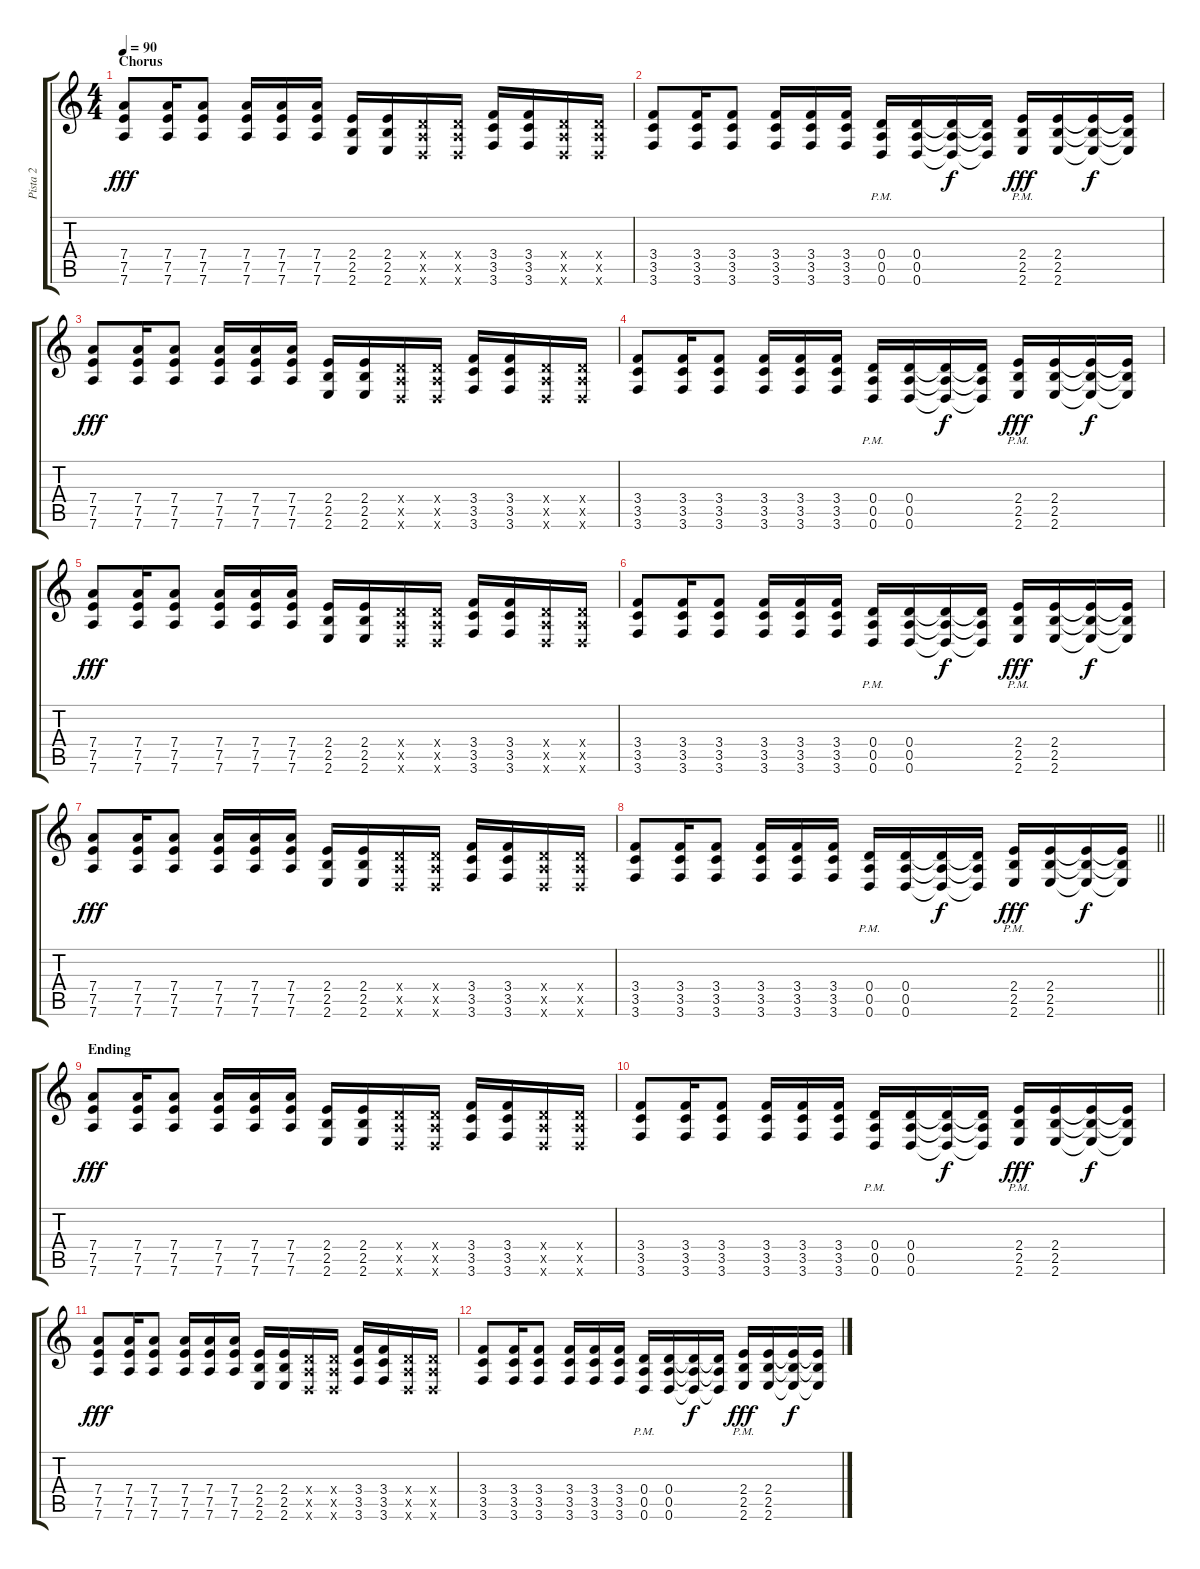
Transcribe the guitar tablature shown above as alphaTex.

\track ("Pista 2" "Pista 2") {instrument distortionguitar}
\staff {score tabs}
\tuning (E4 B3 G3 D3 A2 D2) {hide}
\ts (4 4)
\section ("" "Chorus")
\tempo 90
\clef g2
\ks c
(7.4 7.5 7.6).8{dy fff} (7.4 7.5 7.6).16 (7.4 7.5 7.6).8 (7.4 7.5 7.6).16 (7.4 7.5 7.6).16 (7.4 7.5 7.6).16 (2.4 2.5 2.6).16 (2.4 2.5 2.6).16 (0.4{x} 0.5{x} 0.6{x}).16 (0.4{x} 0.5{x} 0.6{x}).16 (3.4 3.5 3.6).16 (3.4 3.5 3.6).16 (0.4{x} 0.5{x} 0.6{x}).16 (0.4{x} 0.5{x} 0.6{x}).16 |
(3.4 3.5 3.6).8 (3.4 3.5 3.6).16 (3.4 3.5 3.6).8 (3.4 3.5 3.6).16 (3.4 3.5 3.6).16 (3.4 3.5 3.6).16 (0.4{pm} 0.5{pm} 0.6{pm}).16 (0.4 0.5 0.6).16 (0.4{t} 0.5{t} 0.6{t}).16{dy f} (0.4{t} 0.5{t} 0.6{t}).16 (2.4{pm} 2.5{pm} 2.6{pm}).16{dy fff} (2.4 2.5 2.6).16 (2.4{t} 2.5{t} 2.6{t}).16{dy f} (2.4{t} 2.5{t} 2.6{t}).16 |
(7.4 7.5 7.6).8{dy fff} (7.4 7.5 7.6).16 (7.4 7.5 7.6).8 (7.4 7.5 7.6).16 (7.4 7.5 7.6).16 (7.4 7.5 7.6).16 (2.4 2.5 2.6).16 (2.4 2.5 2.6).16 (0.4{x} 0.5{x} 0.6{x}).16 (0.4{x} 0.5{x} 0.6{x}).16 (3.4 3.5 3.6).16 (3.4 3.5 3.6).16 (0.4{x} 0.5{x} 0.6{x}).16 (0.4{x} 0.5{x} 0.6{x}).16 |
(3.4 3.5 3.6).8 (3.4 3.5 3.6).16 (3.4 3.5 3.6).8 (3.4 3.5 3.6).16 (3.4 3.5 3.6).16 (3.4 3.5 3.6).16 (0.4{pm} 0.5{pm} 0.6{pm}).16 (0.4 0.5 0.6).16 (0.4{t} 0.5{t} 0.6{t}).16{dy f} (0.4{t} 0.5{t} 0.6{t}).16 (2.4{pm} 2.5{pm} 2.6{pm}).16{dy fff} (2.4 2.5 2.6).16 (2.4{t} 2.5{t} 2.6{t}).16{dy f} (2.4{t} 2.5{t} 2.6{t}).16 |
(7.4 7.5 7.6).8{dy fff} (7.4 7.5 7.6).16 (7.4 7.5 7.6).8 (7.4 7.5 7.6).16 (7.4 7.5 7.6).16 (7.4 7.5 7.6).16 (2.4 2.5 2.6).16 (2.4 2.5 2.6).16 (0.4{x} 0.5{x} 0.6{x}).16 (0.4{x} 0.5{x} 0.6{x}).16 (3.4 3.5 3.6).16 (3.4 3.5 3.6).16 (0.4{x} 0.5{x} 0.6{x}).16 (0.4{x} 0.5{x} 0.6{x}).16 |
(3.4 3.5 3.6).8 (3.4 3.5 3.6).16 (3.4 3.5 3.6).8 (3.4 3.5 3.6).16 (3.4 3.5 3.6).16 (3.4 3.5 3.6).16 (0.4{pm} 0.5{pm} 0.6{pm}).16 (0.4 0.5 0.6).16 (0.4{t} 0.5{t} 0.6{t}).16{dy f} (0.4{t} 0.5{t} 0.6{t}).16 (2.4{pm} 2.5{pm} 2.6{pm}).16{dy fff} (2.4 2.5 2.6).16 (2.4{t} 2.5{t} 2.6{t}).16{dy f} (2.4{t} 2.5{t} 2.6{t}).16 |
(7.4 7.5 7.6).8{dy fff} (7.4 7.5 7.6).16 (7.4 7.5 7.6).8 (7.4 7.5 7.6).16 (7.4 7.5 7.6).16 (7.4 7.5 7.6).16 (2.4 2.5 2.6).16 (2.4 2.5 2.6).16 (0.4{x} 0.5{x} 0.6{x}).16 (0.4{x} 0.5{x} 0.6{x}).16 (3.4 3.5 3.6).16 (3.4 3.5 3.6).16 (0.4{x} 0.5{x} 0.6{x}).16 (0.4{x} 0.5{x} 0.6{x}).16 |
\barLineRight lightlight
(3.4 3.5 3.6).8 (3.4 3.5 3.6).16 (3.4 3.5 3.6).8 (3.4 3.5 3.6).16 (3.4 3.5 3.6).16 (3.4 3.5 3.6).16 (0.4{pm} 0.5{pm} 0.6{pm}).16 (0.4 0.5 0.6).16 (0.4{t} 0.5{t} 0.6{t}).16{dy f} (0.4{t} 0.5{t} 0.6{t}).16 (2.4{pm} 2.5{pm} 2.6{pm}).16{dy fff} (2.4 2.5 2.6).16 (2.4{t} 2.5{t} 2.6{t}).16{dy f} (2.4{t} 2.5{t} 2.6{t}).16 |
\section ("" "Ending")
(7.4 7.5 7.6).8{dy fff} (7.4 7.5 7.6).16 (7.4 7.5 7.6).8 (7.4 7.5 7.6).16 (7.4 7.5 7.6).16 (7.4 7.5 7.6).16 (2.4 2.5 2.6).16 (2.4 2.5 2.6).16 (0.4{x} 0.5{x} 0.6{x}).16 (0.4{x} 0.5{x} 0.6{x}).16 (3.4 3.5 3.6).16 (3.4 3.5 3.6).16 (0.4{x} 0.5{x} 0.6{x}).16 (0.4{x} 0.5{x} 0.6{x}).16 |
(3.4 3.5 3.6).8 (3.4 3.5 3.6).16 (3.4 3.5 3.6).8 (3.4 3.5 3.6).16 (3.4 3.5 3.6).16 (3.4 3.5 3.6).16 (0.4{pm} 0.5{pm} 0.6{pm}).16 (0.4 0.5 0.6).16 (0.4{t} 0.5{t} 0.6{t}).16{dy f} (0.4{t} 0.5{t} 0.6{t}).16 (2.4{pm} 2.5{pm} 2.6{pm}).16{dy fff} (2.4 2.5 2.6).16 (2.4{t} 2.5{t} 2.6{t}).16{dy f} (2.4{t} 2.5{t} 2.6{t}).16 |
(7.4 7.5 7.6).8{dy fff} (7.4 7.5 7.6).16 (7.4 7.5 7.6).8 (7.4 7.5 7.6).16 (7.4 7.5 7.6).16 (7.4 7.5 7.6).16 (2.4 2.5 2.6).16 (2.4 2.5 2.6).16 (0.4{x} 0.5{x} 0.6{x}).16 (0.4{x} 0.5{x} 0.6{x}).16 (3.4 3.5 3.6).16 (3.4 3.5 3.6).16 (0.4{x} 0.5{x} 0.6{x}).16 (0.4{x} 0.5{x} 0.6{x}).16 |
(3.4 3.5 3.6).8 (3.4 3.5 3.6).16 (3.4 3.5 3.6).8 (3.4 3.5 3.6).16 (3.4 3.5 3.6).16 (3.4 3.5 3.6).16 (0.4{pm} 0.5{pm} 0.6{pm}).16 (0.4 0.5 0.6).16 (0.4{t} 0.5{t} 0.6{t}).16{dy f} (0.4{t} 0.5{t} 0.6{t}).16 (2.4{pm} 2.5{pm} 2.6{pm}).16{dy fff} (2.4 2.5 2.6).16 (2.4{t} 2.5{t} 2.6{t}).16{dy f} (2.4{t} 2.5{t} 2.6{t}).16
